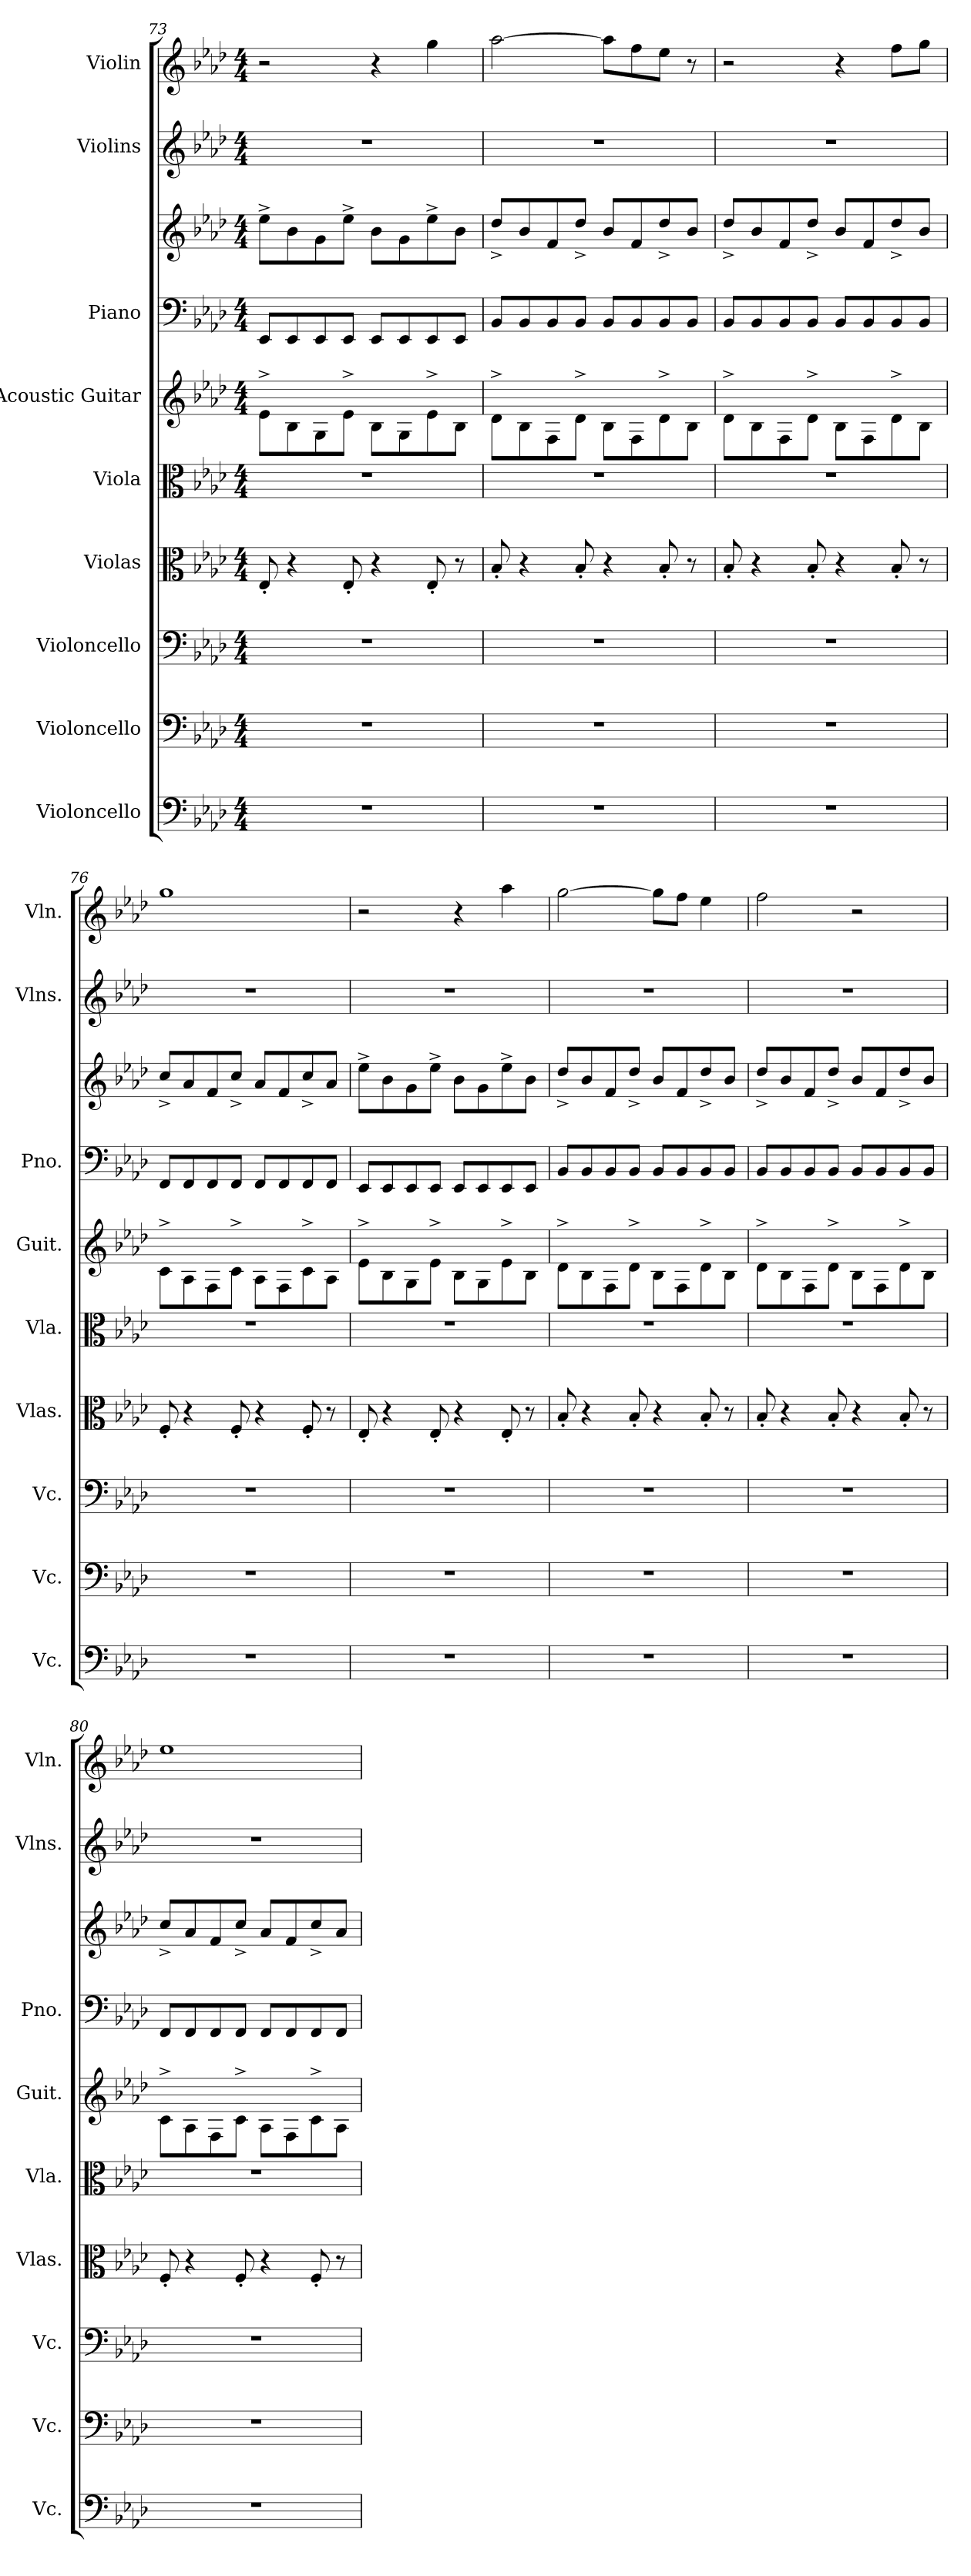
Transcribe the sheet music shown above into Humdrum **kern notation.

**kern	**kern	**kern	**kern	**kern	**kern	**kern	**kern	**kern	**kern
*part9	*part8	*part7	*part6	*part5	*part4	*part3	*part3	*part2	*part1
*staff10	*staff9	*staff8	*staff7	*staff6	*staff5	*staff4	*staff3	*staff2	*staff1
*I"Violoncello	*I"Violoncello	*I"Violoncello	*I"Violas	*I"Viola	*I"Acoustic Guitar	*I"Piano	*	*I"Violins	*I"Violin
*I'Vc.	*I'Vc.	*I'Vc.	*I'Vlas.	*I'Vla.	*I'Guit.	*I'Pno.	*	*I'Vlns.	*I'Vln.
!!LO:PB:g=z
*clefF4	*clefF4	*clefF4	*clefC3	*clefC3	*	*clefF4	*clefG2	*clefG2	*clefG2
*k[b-e-a-d-]	*k[b-e-a-d-]	*k[b-e-a-d-]	*k[b-e-a-d-]	*k[b-e-a-d-]	*k[b-e-a-d-]	*k[b-e-a-d-]	*k[b-e-a-d-]	*k[b-e-a-d-]	*k[b-e-a-d-]
*M4/4	*M4/4	*M4/4	*M4/4	*M4/4	*M4/4	*M4/4	*M4/4	*M4/4	*M4/4
=73	=73	=73	=73	=73	=73	=73	=73	=73	=73
1r	1r	1r	8E-'/	1r	8e-^\L	8EE-/L	8ee-^\L	1r	2r
.	.	.	4r	.	8B-\	8EE-/	8b-\	.	.
.	.	.	.	.	8G\	8EE-/	8g\	.	.
.	.	.	8E-'/	.	8e-^\J	8EE-/J	8ee-^\J	.	.
.	.	.	4r	.	8B-\L	8EE-/L	8b-\L	.	4r
.	.	.	.	.	8G\	8EE-/	8g\	.	.
.	.	.	8E-'/	.	8e-^\	8EE-/	8ee-^\	.	4gg\
.	.	.	8r	.	8B-\J	8EE-/J	8b-\J	.	.
=74	=74	=74	=74	=74	=74	=74	=74	=74	=74
1r	1r	1r	8B-'/	1r	8d-^\L	8BB-/L	8dd-^/L	1r	[2aa-\
.	.	.	4r	.	8B-\	8BB-/	8b-/	.	.
.	.	.	.	.	8F\	8BB-/	8f/	.	.
.	.	.	8B-'/	.	8d-^\J	8BB-/J	8dd-^/J	.	.
.	.	.	4r	.	8B-\L	8BB-/L	8b-/L	.	8aa-\L]
.	.	.	.	.	8F\	8BB-/	8f/	.	8ff\
.	.	.	8B-'/	.	8d-^\	8BB-/	8dd-^/	.	8ee-\J
.	.	.	8r	.	8B-\J	8BB-/J	8b-/J	.	8r
=75	=75	=75	=75	=75	=75	=75	=75	=75	=75
1r	1r	1r	8B-'/	1r	8d-^\L	8BB-/L	8dd-^/L	1r	2r
.	.	.	4r	.	8B-\	8BB-/	8b-/	.	.
.	.	.	.	.	8F\	8BB-/	8f/	.	.
.	.	.	8B-'/	.	8d-^\J	8BB-/J	8dd-^/J	.	.
.	.	.	4r	.	8B-\L	8BB-/L	8b-/L	.	4r
.	.	.	.	.	8F\	8BB-/	8f/	.	.
.	.	.	8B-'/	.	8d-^\	8BB-/	8dd-^/	.	8ff\L
.	.	.	8r	.	8B-\J	8BB-/J	8b-/J	.	8gg\J
=76	=76	=76	=76	=76	=76	=76	=76	=76	=76
1r	1r	1r	8F'/	1r	8c^\L	8FF/L	8cc^/L	1r	1gg
.	.	.	4r	.	8A-\	8FF/	8a-/	.	.
.	.	.	.	.	8F\	8FF/	8f/	.	.
.	.	.	8F'/	.	8c^\J	8FF/J	8cc^/J	.	.
.	.	.	4r	.	8A-\L	8FF/L	8a-/L	.	.
.	.	.	.	.	8F\	8FF/	8f/	.	.
.	.	.	8F'/	.	8c^\	8FF/	8cc^/	.	.
.	.	.	8r	.	8A-\J	8FF/J	8a-/J	.	.
!!LO:PB:g=z
=77	=77	=77	=77	=77	=77	=77	=77	=77	=77
1r	1r	1r	8E-'/	1r	8e-^\L	8EE-/L	8ee-^\L	1r	2r
.	.	.	4r	.	8B-\	8EE-/	8b-\	.	.
.	.	.	.	.	8G\	8EE-/	8g\	.	.
.	.	.	8E-'/	.	8e-^\J	8EE-/J	8ee-^\J	.	.
.	.	.	4r	.	8B-\L	8EE-/L	8b-\L	.	4r
.	.	.	.	.	8G\	8EE-/	8g\	.	.
.	.	.	8E-'/	.	8e-^\	8EE-/	8ee-^\	.	4aa-\
.	.	.	8r	.	8B-\J	8EE-/J	8b-\J	.	.
=78	=78	=78	=78	=78	=78	=78	=78	=78	=78
1r	1r	1r	8B-'/	1r	8d-^\L	8BB-/L	8dd-^/L	1r	[2gg\
.	.	.	4r	.	8B-\	8BB-/	8b-/	.	.
.	.	.	.	.	8F\	8BB-/	8f/	.	.
.	.	.	8B-'/	.	8d-^\J	8BB-/J	8dd-^/J	.	.
.	.	.	4r	.	8B-\L	8BB-/L	8b-/L	.	8gg\L]
.	.	.	.	.	8F\	8BB-/	8f/	.	8ff\J
.	.	.	8B-'/	.	8d-^\	8BB-/	8dd-^/	.	4ee-\
.	.	.	8r	.	8B-\J	8BB-/J	8b-/J	.	.
=79	=79	=79	=79	=79	=79	=79	=79	=79	=79
1r	1r	1r	8B-'/	1r	8d-^\L	8BB-/L	8dd-^/L	1r	2ff\
.	.	.	4r	.	8B-\	8BB-/	8b-/	.	.
.	.	.	.	.	8F\	8BB-/	8f/	.	.
.	.	.	8B-'/	.	8d-^\J	8BB-/J	8dd-^/J	.	.
.	.	.	4r	.	8B-\L	8BB-/L	8b-/L	.	2r
.	.	.	.	.	8F\	8BB-/	8f/	.	.
.	.	.	8B-'/	.	8d-^\	8BB-/	8dd-^/	.	.
.	.	.	8r	.	8B-\J	8BB-/J	8b-/J	.	.
=80	=80	=80	=80	=80	=80	=80	=80	=80	=80
1r	1r	1r	8F'/	1r	8c^\L	8FF/L	8cc^/L	1r	1ee-
.	.	.	4r	.	8A-\	8FF/	8a-/	.	.
.	.	.	.	.	8F\	8FF/	8f/	.	.
.	.	.	8F'/	.	8c^\J	8FF/J	8cc^/J	.	.
.	.	.	4r	.	8A-\L	8FF/L	8a-/L	.	.
.	.	.	.	.	8F\	8FF/	8f/	.	.
.	.	.	8F'/	.	8c^\	8FF/	8cc^/	.	.
.	.	.	8r	.	8A-\J	8FF/J	8a-/J	.	.
=	=	=	=	=	=	=	=	=	=
*-	*-	*-	*-	*-	*-	*-	*-	*-	*-
